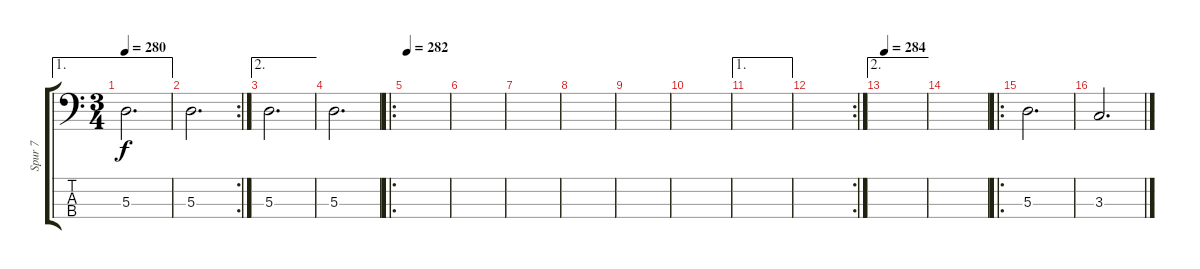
\track ("Spur 7" "Spur 7") {instrument electricbassfinger}
\staff {score tabs}
\tuning (G2 D2 A1 E1) {hide}
\ae 1
\ts (3 4)
\tempo 280
\clef f4
\ks c
5.3.2{d dy f} |
\rc 2
5.3.2{d} |
\ae 2
5.3.2{d} |
5.3.2{d} |
\ro
\tempo 282
|
|
|
|
|
|
\ae 1
|
\rc 2
|
\ae 2
\tempo 284
|
|
\ro
5.3.2{d} |
3.3.2{d}
